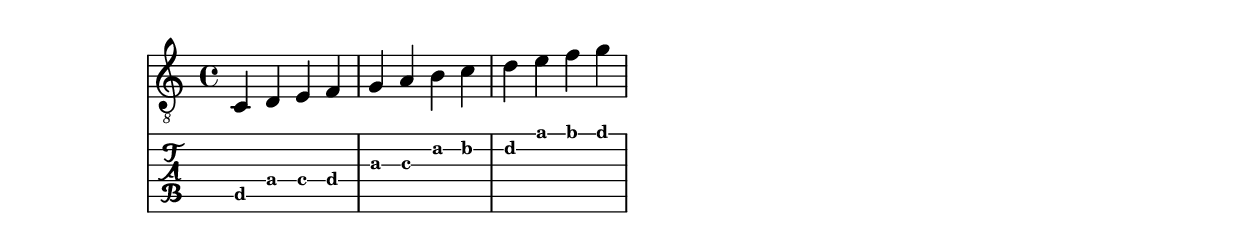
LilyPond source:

%% DO NOT EDIT this file manually; it is automatically
%% generated from LSR http://lsr.dsi.unimi.it
%% Make any changes in LSR itself, or in Documentation/snippets/new/ ,
%% and then run scripts/auxiliar/makelsr.py
%%
%% This file is in the public domain.
\version "2.14.2"

\header {
  lsrtags = "staff-notation, fretted-strings"

%% Translation of GIT committish: b482c3e5b56c3841a88d957e0ca12964bd3e64fa
  texidoces = "
La tablatura se puede formatear utilizando letras en lugar de números.

"

  doctitlees = "Formateado de tablaturas con letras"

%% Translation of GIT committish: 57f9346bb030f49336a858fcbf1519366fe56454
  texidocfr = "
Une tablature peut comporter des lettres en lieu et place des chiffres.

"
  doctitlefr = "Tablature en lettres"

  texidoc = "
Tablature can be formatted using letters instead of numbers.

"
  doctitle = "Letter tablature formatting"
} % begin verbatim


music = \relative c {
  c4 d e f
  g4 a b c
  d4 e f g
}

<<
  \new Staff {
    \clef "G_8"
    \music
  }
  \new TabStaff \with {
    tablatureFormat = #fret-letter-tablature-format
  }
  {
    \music
  }
>>
